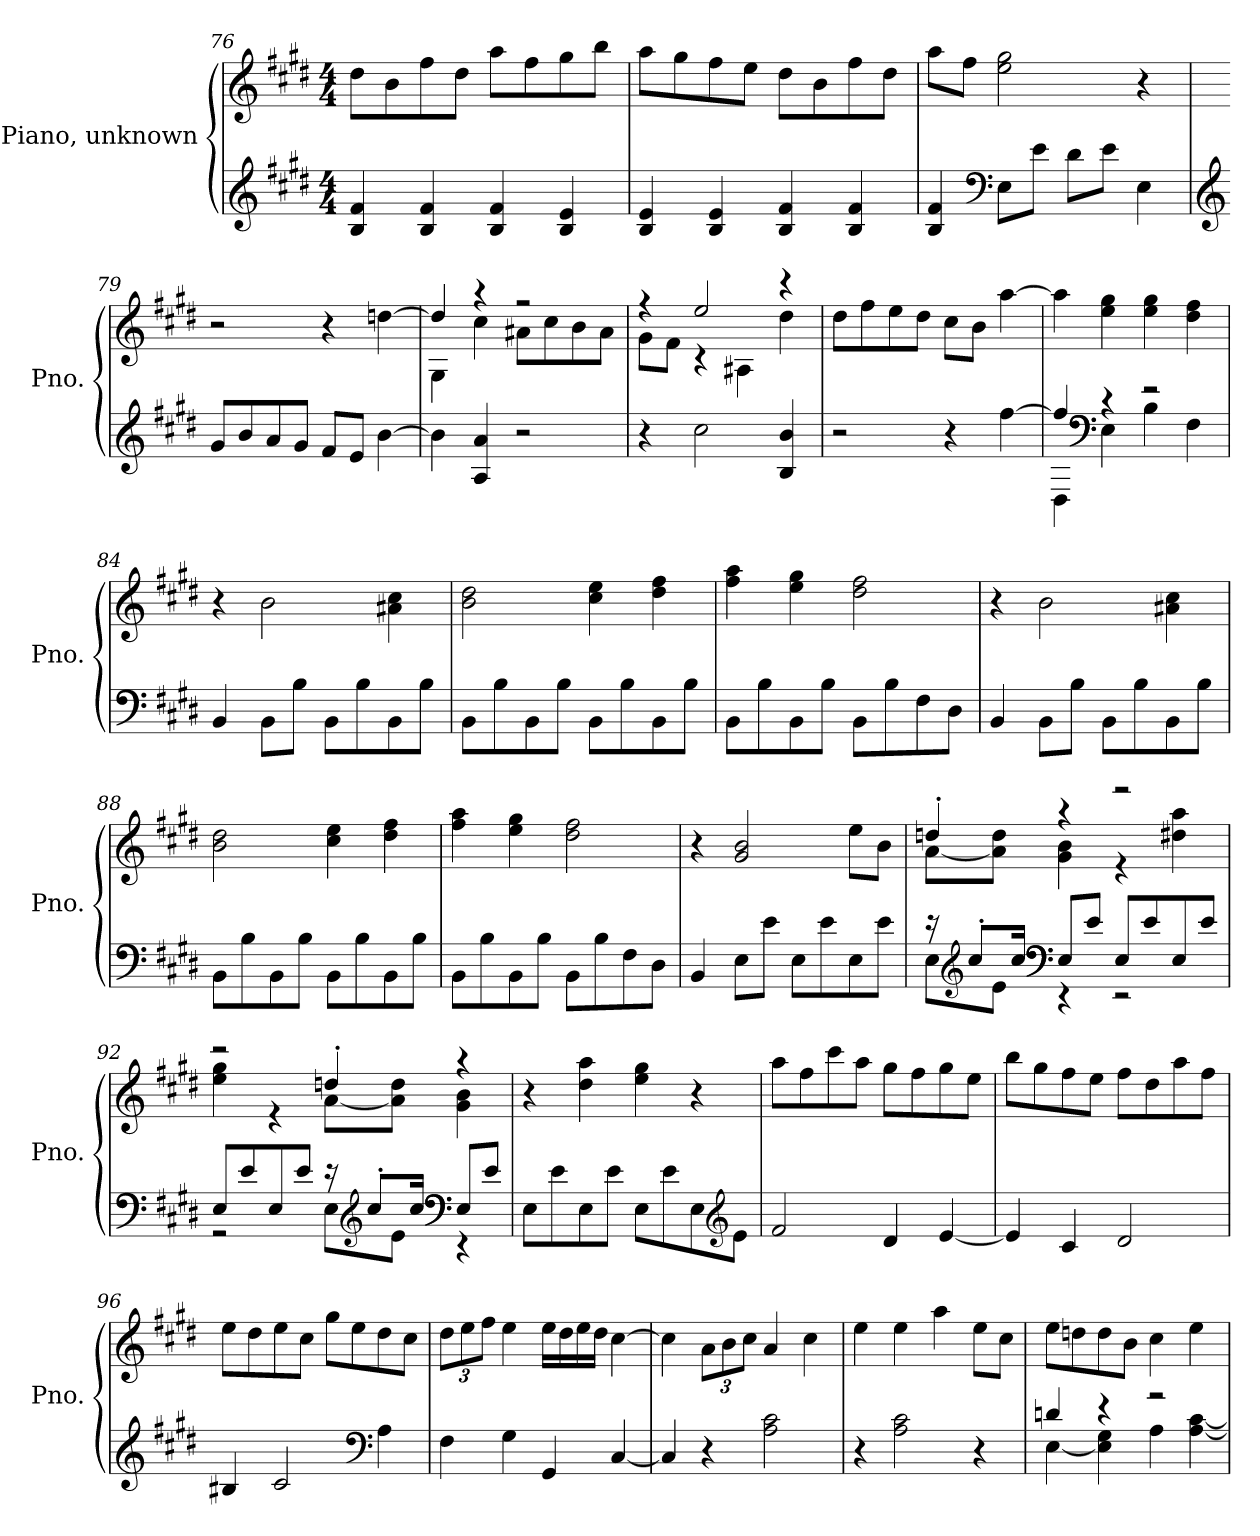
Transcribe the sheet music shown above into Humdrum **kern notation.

**kern	**kern
*part1	*part1
*staff2	*staff1
*I"Piano, unknown	*
*I'Pno.	*
!!LO:PB:g=z
*clefG2	*clefG2
*k[f#c#g#d#]	*k[f#c#g#d#]
*M4/4	*M4/4
=76	=76
4B/ 4f#/	8dd#\L
.	8b\
4B/ 4f#/	8ff#\
.	8dd#\J
4B/ 4f#/	8aa\L
.	8ff#\
4B/ 4e/	8gg#\
.	8bb\J
=77	=77
4B/ 4e/	8aa\L
.	8gg#\
4B/ 4e/	8ff#\
.	8ee\J
4B/ 4f#/	8dd#\L
.	8b\
4B/ 4f#/	8ff#\
.	8dd#\J
=78	=78
4B/ 4f#/	8aa\L
.	8ff#\J
*clefF4	*
8E\L	2ee\ 2gg#\
8e\J	.
8d#\L	.
8e\J	.
4E\	4r
=79	=79
*clefG2	*
8g#/L	2r
8b/	.
8a/	.
8g#/J	.
8f#/L	4r
8e/J	.
[4b\	[4ddn\
=80	=80
*	*^
4b\]	4dd/]	4G#\
4A/ 4a/	4r	4cc#\
2r	2r	8a#X\L
.	.	8cc#\
.	.	8b\
.	.	8a#\J
!!LO:LB:g=z	!!
=81	=81	=81
4r	4r	8g#\L
.	.	8f#\J
2cc#\	2ee/	4r
.	.	4A#X\
4B/ 4b/	4r	4dd#\
*	*v	*v
=82	=82
2r	8dd#\L
.	8ff#\
.	8ee\
.	8dd#\J
4r	8cc#\L
.	8b\J
[4ff#\	[4aa\
=83	=83
*^	*
4ff#/]	4D#\	4aa\]
*clefF4	*	*
4r	4E\	4ee\ 4gg#\
2r	4B\	4ee\ 4gg#\
.	4F#\	4dd#\ 4ff#\
*v	*v	*
=84	=84
4BB/	4r
8BB\L	2b\
8B\J	.
8BB\L	.
8B\	.
8BB\	4a#X\ 4cc#\
8B\J	.
=85	=85
8BB\L	2b\ 2dd#\
8B\	.
8BB\	.
8B\J	.
8BB\L	4cc#\ 4ee\
8B\	.
8BB\	4dd#\ 4ff#\
8B\J	.
!!LO:LB:g=z
=86	=86
8BB\L	4ff#\ 4aa\
8B\	.
8BB\	4ee\ 4gg#\
8B\J	.
8BB\L	2dd#\ 2ff#\
8B\	.
8F#\	.
8D#\J	.
=87	=87
4BB/	4r
8BB\L	2b\
8B\J	.
8BB\L	.
8B\	.
8BB\	4a#X\ 4cc#\
8B\J	.
=88	=88
8BB\L	2b\ 2dd#\
8B\	.
8BB\	.
8B\J	.
8BB\L	4cc#\ 4ee\
8B\	.
8BB\	4dd#\ 4ff#\
8B\J	.
=89	=89
8BB\L	4ff#\ 4aa\
8B\	.
8BB\	4ee\ 4gg#\
8B\J	.
8BB\L	2dd#\ 2ff#\
8B\	.
8F#\	.
8D#\J	.
=90	=90
4BB/	4r
8E\L	2g#/ 2b/
8e\J	.
8E\L	.
8e\	.
8E\	8ee\L
8e\J	8b\J
!!LO:LB:g=z
=91	=91
*^	*^
16r	8E\L	4ddn'/	[8a\L
*clefG2	*	*	*
8cc#'/L	.	.	.
.	8e\J	.	8a\] 8dd\J
16cc#/Jk	.	.	.
*clefF4	*	*	*
8E/L	4r	4r	4g#\ 4b\
8e/J	.	.	.
8E/L	2r	2r	4r
8e/	.	.	.
8E/	.	.	4dd#X\ 4aa\
8e/J	.	.	.
=92	=92	=92	=92
8E/L	2r	2r	4ee\ 4gg#\
8e/	.	.	.
8E/	.	.	4r
8e/J	.	.	.
16r	8E\L	4ddn'/	[8a\L
*clefG2	*	*	*
8cc#'/L	.	.	.
.	8e\J	.	8a\] 8dd\J
16cc#/Jk	.	.	.
*clefF4	*	*	*
8E/L	4r	4r	4g#\ 4b\
8e/J	.	.	.
*v	*v	*	*
*	*v	*v
=93	=93
8E\L	4r
8e\	.
8E\	4dd#\ 4aa\
8e\J	.
8E\L	4ee\ 4gg#\
8e\	.
8E\	4r
*clefG2	*
8e\J	.
!!LO:LB:g=z
=94	=94
2f#/	8aa\L
.	8ff#\
.	8ccc#\
.	8aa\J
4d#/	8gg#\L
.	8ff#\
[4e/	8gg#\
.	8ee\J
=95	=95
4e/]	8bb\L
.	8gg#\
4c#/	8ff#\
.	8ee\J
2d#/	8ff#\L
.	8dd#\
.	8aa\
.	8ff#\J
=96	=96
4B#X/	8ee\L
.	8dd#\
2c#/	8ee\
.	8cc#\J
.	8gg#\L
.	8ee\
*clefF4	*
4A\	8dd#\
.	8cc#\J
=97	=97
*	*Xbrackettup
4F#\	12dd#\L
.	12ee\
.	12ff#\J
4G#\	4ee\
4GG#/	16ee\LL
.	16dd#\
.	16ee\
.	16dd#\JJ
[4C#/	[4cc#\
=98	=98
4C#/]	4cc#\]
4r	12a\L
.	12b\
.	12cc#\J
2A\ 2c#\	4a/
.	4cc#\
!!LO:LB:g=z
=99	=99
4r	4ee\
2A\ 2c#\	4ee\
.	4aa\
4r	8ee\L
.	8cc#\J
=100	=100
*^	*
4dn/	[4E\	8ee\L
.	.	8ddn\
4r	4E\] 4G#\	8dd\
.	.	8b\J
2r	4A\	4cc#\
.	[4A\ [4c#\	4ee\
*v	*v	*
=	=
*-	*-
